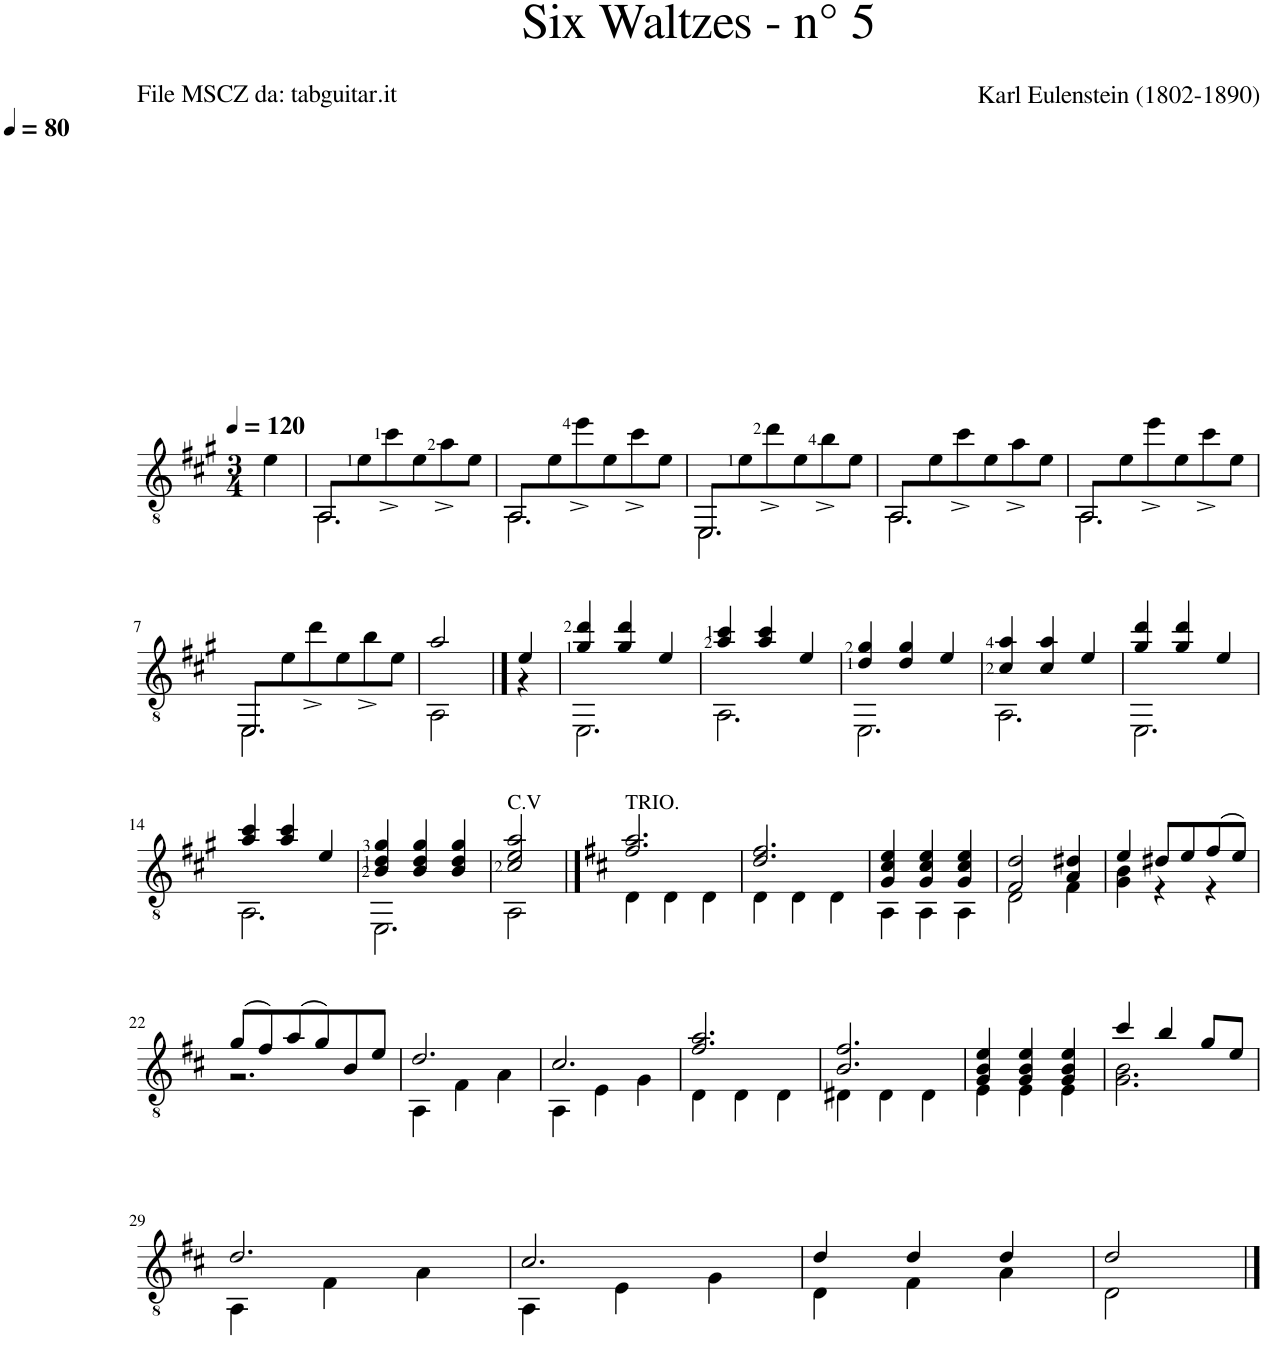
**kern
*part1
*staff1
*I"Guitar
*I'Guit.
*clefGv2
*k[f#c#g#]
*M3/4
*MM120
=1
4e\
=2
!LO:N:head=open
*^
8AA/L	2.AA\
8e\	.
8cc#^\	.
8e\	.
8a^\	.
8e\J	.
=3	=3
!LO:N:head=open	!
8AA/L	2.AA\
8e\	.
8ee^\	.
8e\	.
8cc#^\	.
8e\J	.
=4	=4
!LO:N:head=open	!
8EE/L	2.EE\
8e\	.
8dd^\	.
8e\	.
8b^\	.
8e\J	.
=5	=5
!LO:N:head=open	!
8AA/L	2.AA\
8e\	.
8cc#^\	.
8e\	.
8a^\	.
8e\J	.
=6	=6
!LO:N:head=open	!
8AA/L	2.AA\
8e\	.
8ee^\	.
8e\	.
8cc#^\	.
8e\J	.
!!LO:LB:g=z	!!
=7	=7
!LO:N:head=open	!LO:N:head=open
8EE/L	2.EE\
8e\	.
8dd^\	.
8e\	.
8b^\	.
8e\J	.
=8	=8
2a/	2AA\
==8X1	==8X1
4e/	4r
=9	=9
4g#/ 4dd/	2.EE\
4g#/ 4dd/	.
4e/	.
=10	=10
4a/ 4cc#/	2.AA\
4a/ 4cc#/	.
4e/	.
=11	=11
4d/ 4g#/	2.EE\
4d/ 4g#/	.
4e/	.
=12	=12
4c#/ 4a/	2.AA\
4c#/ 4a/	.
4e/	.
=13	=13
4g#/ 4dd/	2.EE\
4g#/ 4dd/	.
4e/	.
!!LO:LB:g=z	!!
=14	=14
4a/ 4cc#/	2.AA\
4a/ 4cc#/	.
4e/	.
=15	=15
4B/ 4d/ 4g#/	2.EE\
4B/ 4d/ 4g#/	.
4B/ 4d/ 4g#/	.
=16	=16
!LO:TX:a:t=C.V	!
2c#/ 2e/ 2a/	2AA\
==17	==17
*k[f#c#]	*
!LO:TX:a:t=TRIO.	!
2.f#/ 2.a/	4D\
.	4D\
.	4D\
=18	=18
2.d/ 2.f#/	4D\
.	4D\
.	4D\
=19	=19
4G/ 4c#/ 4e/	4AA\
4G/ 4c#/ 4e/	4AA\
4G/ 4c#/ 4e/	4AA\
=20	=20
2F#/ 2d/	2D\
4A/ 4d#X/	4F#\
=21	=21
4e/	4G\ 4B\
8d#X/L	4r
8e/	.
(8f#/	4r
8e/J)	.
!!LO:LB:g=z	!!
=22	=22
(8g/L	2.r
8f#/)	.
(8a/	.
8g/)	.
8B/	.
8e/J	.
=23	=23
2.d/	4AA\
.	4F#\
.	4A\
=24	=24
2.c#/	4AA\
.	4E\
.	4G\
=25	=25
2.f#/ 2.a/	4D\
.	4D\
.	4D\
=26	=26
2.B/ 2.f#/	4D#X\
.	4D#\
.	4D#\
=27	=27
4G/ 4B/ 4e/	4E\
4G/ 4B/ 4e/	4E\
4G/ 4B/ 4e/	4E\
=28	=28
4cc#/	2.G\ 2.B\
4b/	.
8g/L	.
8e/J	.
!!LO:LB:g=z	!!
=29	=29
2.d/	4AA\
.	4F#\
.	4A\
=30	=30
2.c#/	4AA\
.	4E\
.	4G\
=31	=31
4d/	4D\
4d/	4F#\
4d/	4A\
=32	=32
2d/	2D\
*v	*v
==
*-
